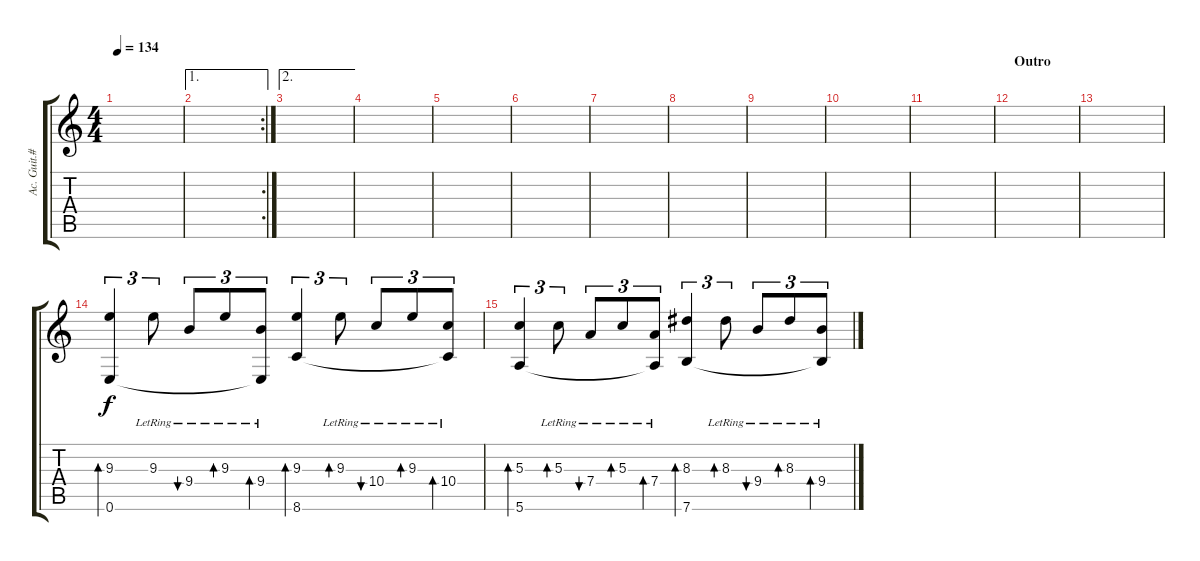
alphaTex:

\track ("Ac. Guit.#3 add" "Ac. Guit.#") {instrument acousticguitarsteel}
\staff {score tabs}
\tuning (E4 B3 G3 D3 A2 E2) {hide}
\ts (4 4)
\tempo 134
\clef g2
\ks c
|
\ae 1
\rc 2
|
\ae 2
|
|
|
|
|
|
|
|
|
\section ("" "Outro")
|
|
(9.3 0.6).4{tu (3 2) bd 60} 9.3{lr}.8{tu (3 2)} 9.4{lr}.8{tu (3 2) bu 60} 9.3{lr}.8{tu (3 2) bd 60} (9.4{lr} 0.6{t}).8{tu (3 2) bd 60} (9.3 8.6).4{tu (3 2) bd 60} 9.3{lr}.8{tu (3 2) bd 60} 10.4{lr}.8{tu (3 2) bu 60} 9.3{lr}.8{tu (3 2) bd 60} (10.4{lr} 8.6{t}).8{tu (3 2) bd 60} |
(5.3 5.6).4{tu (3 2) bd 60} 5.3{lr}.8{tu (3 2) bd 60} 7.4{lr}.8{tu (3 2) bu 60} 5.3{lr}.8{tu (3 2) bd 60} (7.4{lr} 5.6{t}).8{tu (3 2) bd 60} (8.3 7.6).4{tu (3 2) bd 60} 8.3{lr}.8{tu (3 2) bd 60} 9.4{lr}.8{tu (3 2) bu 60} 8.3{lr}.8{tu (3 2) bd 60} (9.4{lr} 7.6{t}).8{tu (3 2) bd 60}
